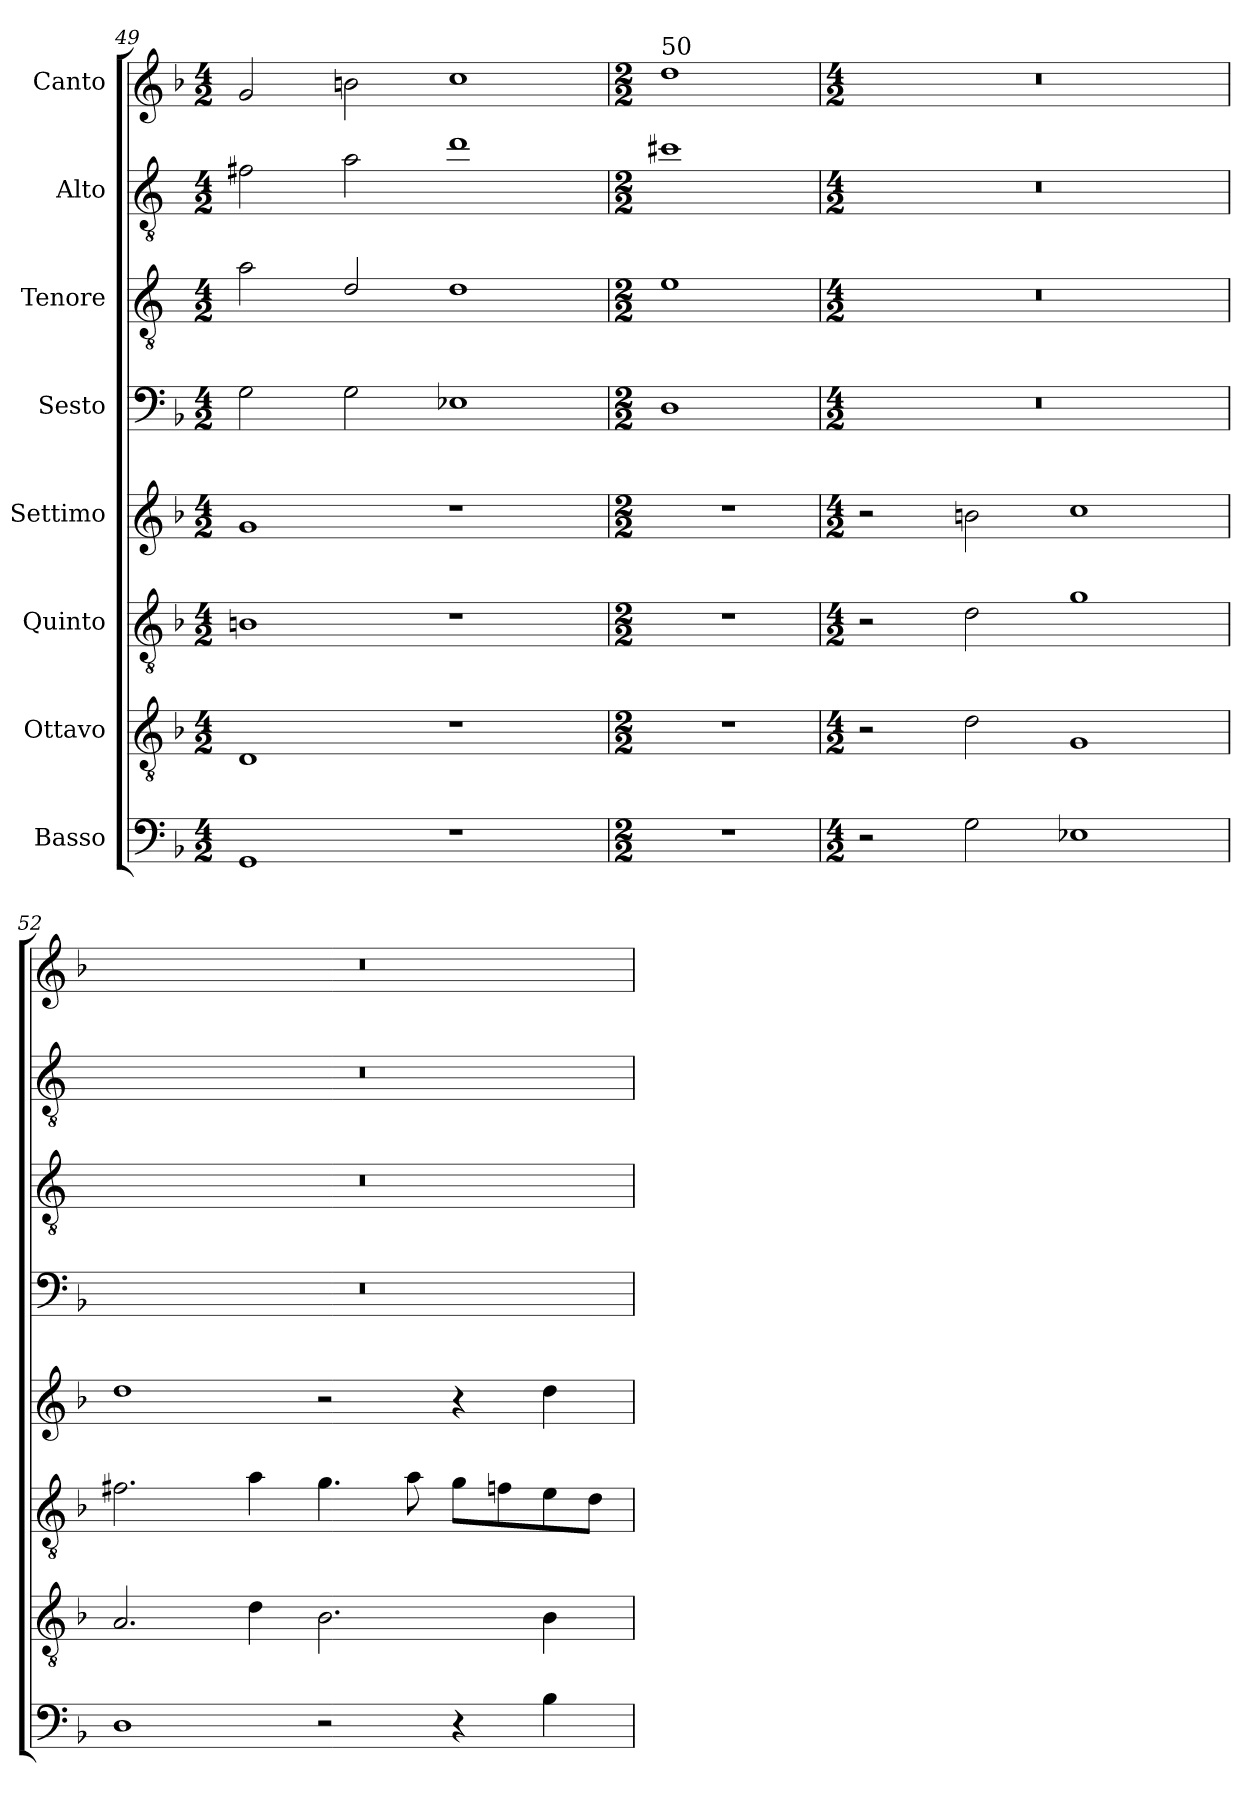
**kern	**kern	**kern	**kern	**kern	**kern	**kern	**kern
*part8	*part7	*part6	*part5	*part4	*part3	*part2	*part1
*staff8	*staff7	*staff6	*staff5	*staff4	*staff3	*staff2	*staff1
*I"Basso	*I"Ottavo	*I"Quinto	*I"Settimo	*I"Sesto	*I"Tenore	*I"Alto	*I"Canto
*clefF4	*clefGv2	*clefGv2	*clefG2	*clefF4	*clefGv2	*clefGv2	*clefG2
*	*	*	*	*	*ITrd4c7	*ITrd4c7	*
*k[b-]	*k[b-]	*k[b-]	*k[b-]	*k[b-]	*k[b-]	*k[b-]	*k[b-]
*M4/2	*M4/2	*M4/2	*M4/2	*M4/2	*M4/2	*M4/2	*M4/2
=49	=49	=49	=49	=49	=49	=49	=49
1GG	1D	1Bn	1g	2G\	2d\	2Bn\	2g/
.	.	.	.	2G\	2G/	2d\	2bn\
1r	1r	1r	1r	1E-X	1G	1g	1cc
=50	=50	=50	=50	=50	=50	=50	=50
*M2/2	*M2/2	*M2/2	*M2/2	*M2/2	*M2/2	*M2/2	*M2/2
!	!	!	!	!	!	!	!LO:TX:a:t=50
1r	1r	1r	1r	1D	1A	1f#X	1dd
=51	=51	=51	=51	=51	=51	=51	=51
*M4/2	*M4/2	*M4/2	*M4/2	*M4/2	*M4/2	*M4/2	*M4/2
2r	2r	2r	2r	0r	0r	0r	0r
2G\	2d\	2d\	2bn\	.	.	.	.
1E-X	1G	1g	1cc	.	.	.	.
!!LO:PB:g=z
=52	=52	=52	=52	=52	=52	=52	=52
1D	2.A/	2.f#X\	1dd	0r	0r	0r	0r
.	4d\	4a\	.	.	.	.	.
2r	2.B-\	4.g\	2r	.	.	.	.
.	.	8a\	.	.	.	.	.
4r	.	8g\L	4r	.	.	.	.
.	.	8fn\	.	.	.	.	.
4B-\	4B-\	8e\	4dd\	.	.	.	.
.	.	8d\J	.	.	.	.	.
=	=	=	=	=	=	=	=
*-	*-	*-	*-	*-	*-	*-	*-
